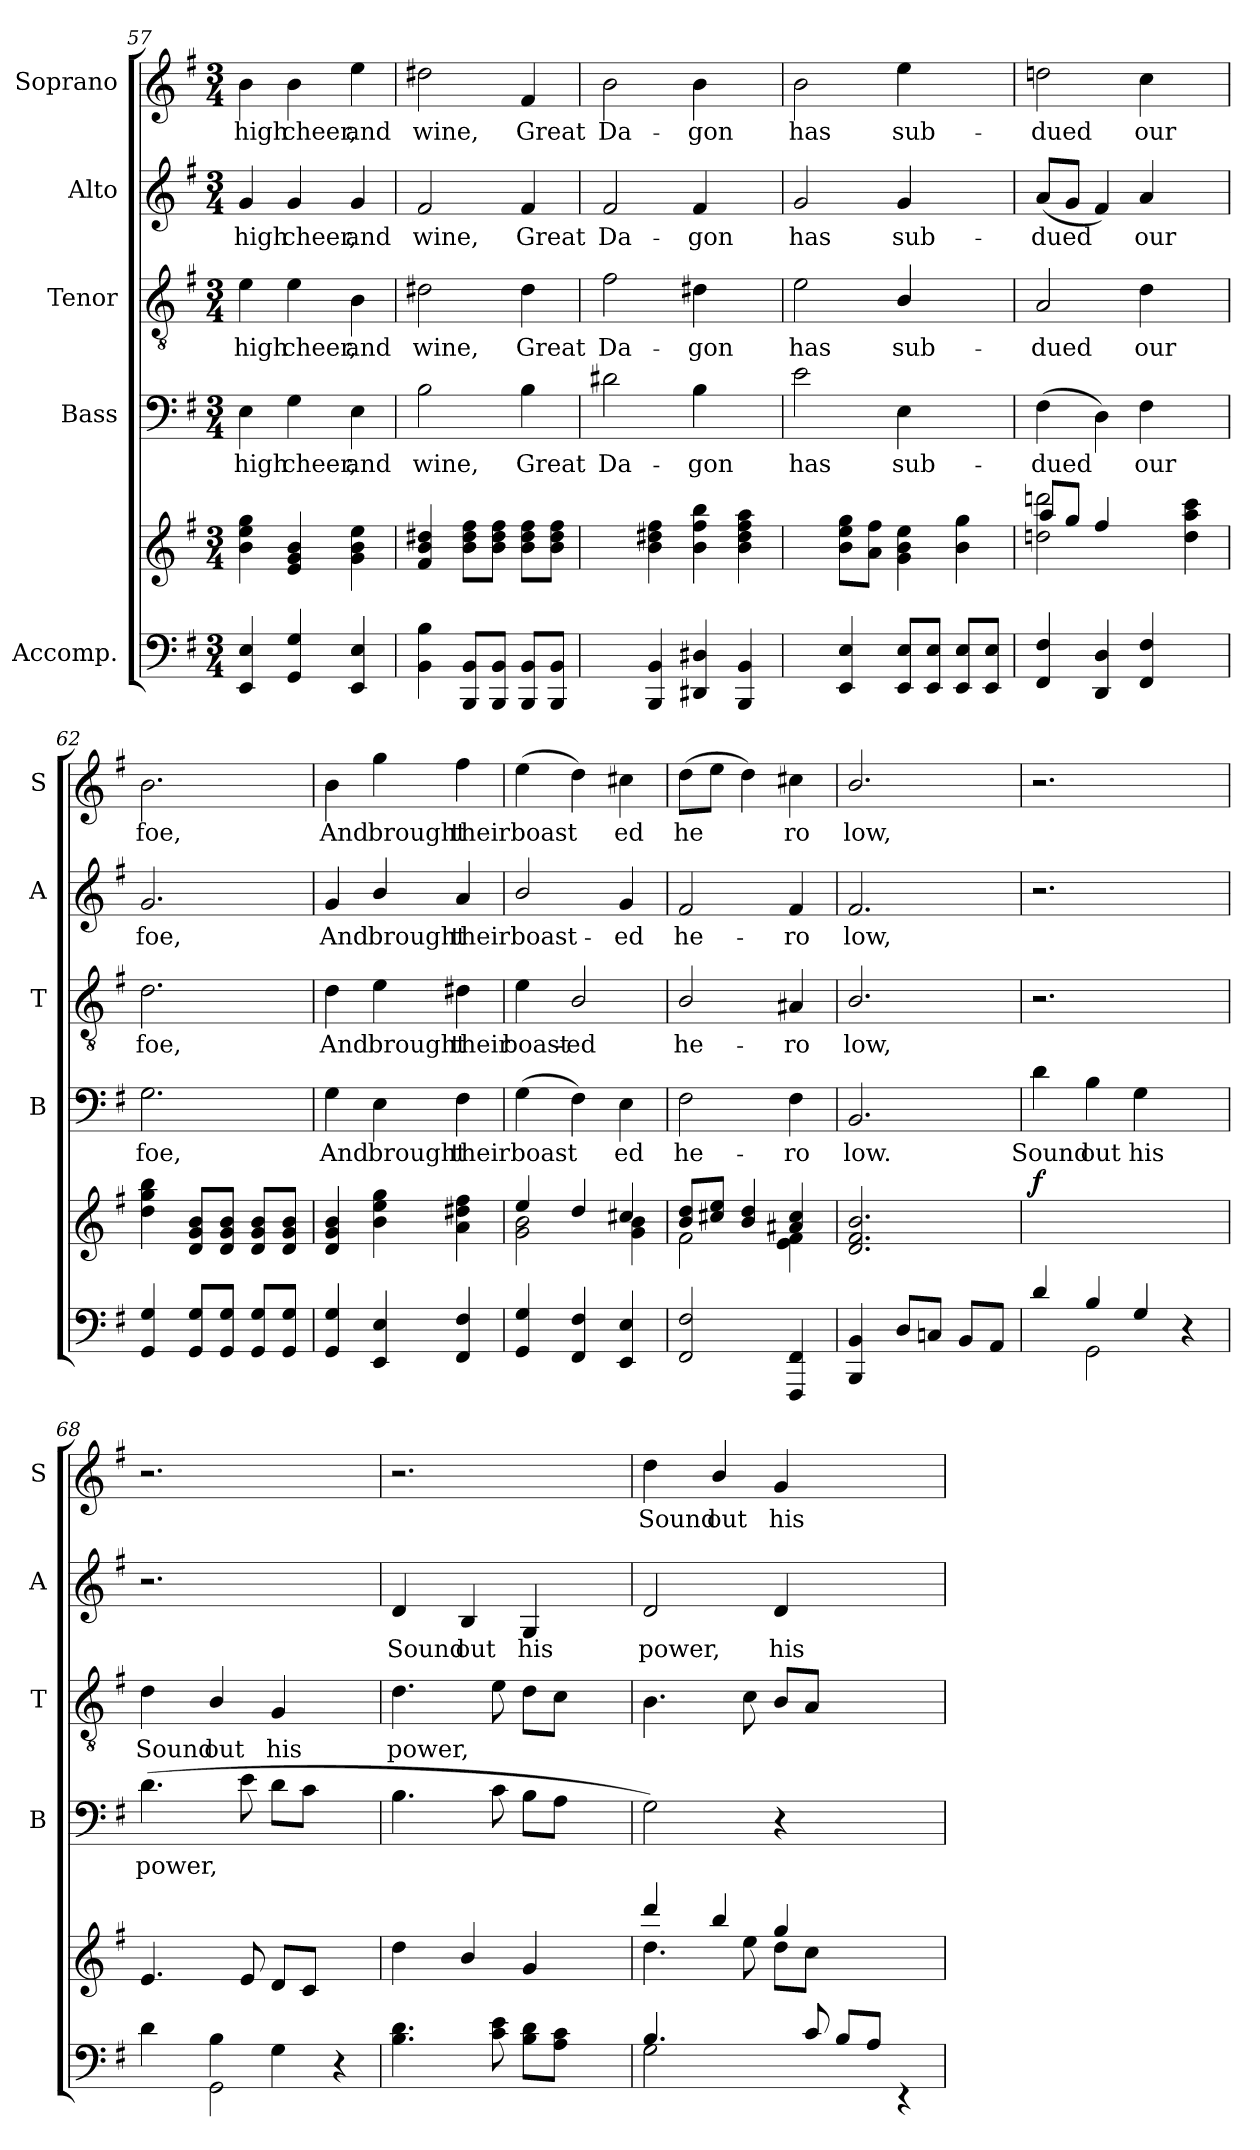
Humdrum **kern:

**kern	**kern	**dynam	**kern	**text	**kern	**text	**kern	**text	**kern	**text
*part5	*part5	*part5	*part4	*part4	*part3	*part3	*part2	*part2	*part1	*part1
*staff6	*staff5	*staff5/6	*staff4	*staff4	*staff3	*staff3	*staff2	*staff2	*staff1	*staff1
*I"Accomp.	*	*	*I"Bass	*	*I"Tenor	*	*I"Alto	*	*I"Soprano	*
*	*	*	*I'B	*	*I'T	*	*I'A	*	*I'S	*
*clefF4	*clefG2	*	*clefF4	*	*clefGv2	*	*clefG2	*	*clefG2	*
*k[f#]	*k[f#]	*	*k[f#]	*	*k[f#]	*	*k[f#]	*	*k[f#]	*
*G:	*G:	*	*G:	*	*G:	*	*G:	*	*G:	*
*M3/4	*M3/4	*	*M3/4	*	*M3/4	*	*M3/4	*	*M3/4	*
=57	=57	=57	=57	=57	=57	=57	=57	=57	=57	=57
!	!	!	!	!LO:LY:b	!	!LO:LY:b	!	!LO:LY:b	!	!LO:LY:b
4EE/ 4E/	4b\ 4ee\ 4gg\	.	4E\	high	4e\	high	4g/	high	4b\	high
!	!	!	!	!LO:LY:b	!	!LO:LY:b	!	!LO:LY:b	!	!LO:LY:b
4GG/ 4G/	4e/ 4g/ 4b/	.	4G\	cheer,	4e\	cheer,	4g/	cheer,	4b\	cheer,
!	!	!	!	!LO:LY:b	!	!LO:LY:b	!	!LO:LY:b	!	!LO:LY:b
4EE/ 4E/	4g\ 4b\ 4ee\	.	4E\	and	4B\	and	4g/	and	4ee\	and
=58	=58	=58	=58	=58	=58	=58	=58	=58	=58	=58
!	!	!	!	!LO:LY:b	!	!LO:LY:b	!	!LO:LY:b	!	!LO:LY:b
4BB\ 4B\	4f#/ 4b/ 4dd#X/	.	2B\	wine,	2d#X\	wine,	2f#/	wine,	2dd#X\	wine,
8BBB/ 8BB/L	8b\ 8dd#\ 8ff#\L	.	.	.	.	.	.	.	.	.
8BBB/ 8BB/J	8b\ 8dd#\ 8ff#\J	.	.	.	.	.	.	.	.	.
!	!	!	!	!LO:LY:b	!	!LO:LY:b	!	!LO:LY:b	!	!LO:LY:b
8BBB/ 8BB/L	8b\ 8dd#\ 8ff#\L	.	4B\	Great	4d#\	Great	4f#/	Great	4f#/	Great
8BBB/ 8BB/J	8b\ 8dd#\ 8ff#\J	.	.	.	.	.	.	.	.	.
!!LO:PB:g=z
=59	=59	=59	=59	=59	=59	=59	=59	=59	=59	=59
*	*^	*	*	*	*	*	*	*	*	*
!	!	!	!	!	!LO:LY:b	!	!LO:LY:b	!	!LO:LY:b	!	!LO:LY:b
4ryy	2.ryy	4ryy	.	2d#X\	Da-	2f#\	Da-	2f#/	Da-	2b\	Da-
4BBB/ 4BB/	.	4b\ 4dd#X\ 4ff#\	.	.	.	.	.	.	.	.	.
!	!	!	!	!	!LO:LY:b	!	!LO:LY:b	!	!LO:LY:b	!	!LO:LY:b
4DD#X/ 4D#X/	.	4b\ 4ff#\ 4bb\	.	4B\	-gon	4d#X\	-gon	4f#/	-gon	4b\	-gon
4BBB/ 4BB/	4ryy	4b\ 4dd#\ 4ff#\ 4aa\	.	4ryy	.	4ryy	.	4ryy	.	4ryy	.
=60	=60	=60	=60	=60	=60	=60	=60	=60	=60	=60	=60
!	!	!	!	!	!LO:LY:b	!	!LO:LY:b	!	!LO:LY:b	!	!LO:LY:b
4ryy	2.ryy	4ryy	.	2e\	has	2e\	has	2g/	has	2b\	has
4EE/ 4E/	.	8b\ 8ee\ 8gg\L	.	.	.	.	.	.	.	.	.
.	.	8a\ 8ff#\J	.	.	.	.	.	.	.	.	.
!	!	!	!	!	!LO:LY:b	!	!LO:LY:b	!	!LO:LY:b	!	!LO:LY:b
8EE/ 8E/L	.	4g\ 4b\ 4ee\	.	4E\	sub-	4B/	sub-	4g/	sub-	4ee\	sub-
8EE/ 8E/J	.	.	.	.	.	.	.	.	.	.	.
8EE/ 8E/L	4ryy	4b\ 4gg\	.	4ryy	.	4ryy	.	4ryy	.	4ryy	.
8EE/ 8E/J	.	.	.	.	.	.	.	.	.	.	.
=61	=61	=61	=61	=61	=61	=61	=61	=61	=61	=61	=61
!	!	!	!	!	!LO:LY:b	!	!LO:LY:b	!	!LO:LY:b	!	!LO:LY:b
4FF#/ 4F#/	2ddn\ 2dddn\	8aa/L	.	(>4F#\	-dued	2A/	-dued	(<8a/L	-dued	2ddn\	-dued
.	.	8gg/J	.	.	.	.	.	8g/J	.	.	.
4DD/ 4D/	.	4ff#/	.	4D\)	.	.	.	4f#/)	.	.	.
!	!	!	!	!	!LO:LY:b	!	!LO:LY:b	!	!LO:LY:b	!	!LO:LY:b
4FF#/ 4F#/	4ryy	4ryy	.	4F#\	our	4d\	our	4a/	our	4cc\	our
4ryy	4dd\ 4aa\ 4ccc\	4ryy	.	4ryy	.	4ryy	.	4ryy	.	4ryy	.
=62	=62	=62	=62	=62	=62	=62	=62	=62	=62	=62	=62
!	!	!	!	!	!LO:LY:b	!	!LO:LY:b	!	!LO:LY:b	!	!LO:LY:b
4GG/ 4G/	4dd\ 4gg\ 4bb\	2ryy	.	2.G\	foe,	2.d\	foe,	2.g/	foe,	2.b\	foe,
8GG/ 8G/L	8d/ 8g/ 8b/L	.	.	.	.	.	.	.	.	.	.
8GG/ 8G/J	8d/ 8g/ 8b/J	.	.	.	.	.	.	.	.	.	.
8GG/ 8G/L	8d/ 8g/ 8b/L	4ryy	.	.	.	.	.	.	.	.	.
8GG/ 8G/J	8d/ 8g/ 8b/J	.	.	.	.	.	.	.	.	.	.
=63	=63	=63	=63	=63	=63	=63	=63	=63	=63	=63	=63
!	!	!	!	!	!LO:LY:b	!	!LO:LY:b	!	!LO:LY:b	!	!LO:LY:b
4GG/ 4G/	4d/ 4g/ 4b/	2ryy	.	4G\	And	4d\	And	4g/	And	4b\	And
!	!	!	!	!	!LO:LY:b	!	!LO:LY:b	!	!LO:LY:b	!	!LO:LY:b
4EE/ 4E/	4b\ 4ee\ 4gg\	.	.	4E\	brought	4e\	brought	4b/	brought	4gg\	brought
!	!	!	!	!	!LO:LY:b	!	!LO:LY:b	!	!LO:LY:b	!	!LO:LY:b
4FF#/ 4F#/	4a\ 4dd#X\ 4ff#\	4ryy	.	4F#\	their	4d#X\	their	4a/	their	4ff#\	their
=64	=64	=64	=64	=64	=64	=64	=64	=64	=64	=64	=64
!	!	!	!	!	!LO:LY:b	!	!LO:LY:b	!	!LO:LY:b	!	!LO:LY:b
4GG/ 4G/	4ee/	2g\ 2b\	.	(>4G\	boast­	4e\	boast-	2b/	boast-	(>4ee\	boast­
!	!	!	!	!	!	!	!LO:LY:b	!	!	!	!
4FF#/ 4F#/	4dd/	.	.	4F#\)	.	2B/	-ed	.	.	4dd\)	.
!	!	!	!	!	!LO:LY:b	!	!	!	!LO:LY:b	!	!LO:LY:b
4EE/ 4E/	4cc#X/	4g\ 4b\	.	4E\	ed	.	.	4g/	-ed	4cc#X\	ed
=65	=65	=65	=65	=65	=65	=65	=65	=65	=65	=65	=65
!	!	!	!	!	!LO:LY:b	!	!LO:LY:b	!	!LO:LY:b	!	!LO:LY:b
2FF#/ 2F#/	8b/ 8dd/L	2f#\	.	2F#\	he-	2B/	he-	2f#/	he-	(>8dd\L	he­
.	8cc#X/ 8ee/J	.	.	.	.	.	.	.	.	8ee\J	.
.	4b/ 4dd/	.	.	.	.	.	.	.	.	4dd\)	.
!	!	!	!	!	!LO:LY:b	!	!LO:LY:b	!	!LO:LY:b	!	!LO:LY:b
4FFF#/ 4FF#/	4a#X/ 4cc#/	4e\ 4f#\	.	4F#\	-ro	4A#X/	-ro	4f#/	-ro	4cc#X\	ro
=66	=66	=66	=66	=66	=66	=66	=66	=66	=66	=66	=66
!	!	!	!	!	!LO:LY:b	!	!LO:LY:b	!	!LO:LY:b	!	!LO:LY:b
4BBB/ 4BB/	2.d/ 2.f#/ 2.b/	2ryy	.	2.BB/	low.	2.B/	low,	2.f#/	low,	2.b/	low,
8D/L	.	.	.	.	.	.	.	.	.	.	.
8Cn/J	.	.	.	.	.	.	.	.	.	.	.
8BB/L	.	4ryy	.	.	.	.	.	.	.	.	.
8AA/J	.	.	.	.	.	.	.	.	.	.	.
*	*v	*v	*	*	*	*	*	*	*	*	*
!!LO:LB:g=z
=67	=67	=67	=67	=67	=67	=67	=67	=67	=67	=67
*^	*	*	*	*	*	*	*	*	*	*
*	*^	*	*	*	*	*	*	*	*	*	*
!	!	!	!	!LO:DY:a	!	!LO:LY:b	!	!	!	!	!	!
4d/	2.ryy	4ryy	1ryy	f	4d\	Sound	2.r	.	2.r	.	2.r	.
!	!	!	!	!	!	!LO:LY:b	!	!	!	!	!	!
4B/	.	2GG\	.	.	4B\	out	.	.	.	.	.	.
!	!	!	!	!	!	!LO:LY:b	!	!	!	!	!	!
4G/	.	.	.	.	4G\	his	.	.	.	.	.	.
4ryy	4ryy	4r	.	.	4ryy	.	4ryy	.	4ryy	.	4ryy	.
=68	=68	=68	=68	=68	=68	=68	=68	=68	=68	=68	=68	=68
!	!	!	!	!	!	!LO:LY:b	!	!LO:LY:b	!	!	!	!
4d\	2.ryy	4ryy	4.e/	.	(>4.d\	power,	4d\	Sound	2.r	.	2.r	.
!	!	!	!	!	!	!	!	!LO:LY:b	!	!	!	!
4B\	.	2GG\	.	.	.	.	4B/	out	.	.	.	.
.	.	.	8e/	.	8e\	.	.	.	.	.	.	.
!	!	!	!	!	!	!	!	!LO:LY:b	!	!	!	!
4G\	.	.	8d/L	.	8d\L	.	4G/	his	.	.	.	.
.	.	.	8c/J	.	8c\J	.	.	.	.	.	.	.
4ryy	4ryy	4r	4ryy	.	4ryy	.	4ryy	.	4ryy	.	4ryy	.
=69	=69	=69	=69	=69	=69	=69	=69	=69	=69	=69	=69	=69
!	!	!	!	!	!	!	!	!LO:LY:b	!	!LO:LY:b	!	!
4.B\ 4.d\	2.ryy	4ryy	4dd\	.	4.B\	.	4.d\	power,	4d/	Sound	2.r	.
!	!	!	!	!	!	!	!	!	!	!LO:LY:b	!	!
.	.	2ryy	4b/	.	.	.	.	.	4B/	out	.	.
8c\ 8e\	.	.	.	.	8c\	.	8e\	.	.	.	.	.
!	!	!	!	!	!	!	!	!	!	!LO:LY:b	!	!
8B\ 8d\L	.	.	4g/	.	8B\L	.	8d\L	.	4G/	his	.	.
8A\ 8c\J	.	.	.	.	8A\J	.	8c\J	.	.	.	.	.
4ryy	4ryy	4ryy	4ryy	.	4ryy	.	4ryy	.	4ryy	.	4ryy	.
=70	=70	=70	=70	=70	=70	=70	=70	=70	=70	=70	=70	=70
*	*	*	*^	*	*	*	*	*	*	*	*	*
!	!	!	!	!	!	!	!	!	!	!	!LO:LY:b	!	!LO:LY:b
*	*v	*v	*	*	*	*	*	*	*	*	*	*	*
4.B/	2G\	4ddd/	4.dd\	.	2G\)	.	4.B\	.	2d/	power,	4dd\	Sound
!	!	!	!	!	!	!	!	!	!	!	!	!LO:LY:b
.	.	4bb/	.	.	.	.	.	.	.	.	4b/	out
4ryy	.	.	8ee\	.	.	.	8c\	.	.	.	.	.
!	!	!	!	!	!	!	!	!	!	!LO:LY:b	!	!LO:LY:b
.	2ryy	4gg/	8dd\L	.	4r	.	8B/L	.	4d/	his	4g/	his
8c/	.	.	8cc\J	.	.	.	8A/J	.	.	.	.	.
8B/L	.	2ryy	2ryy	.	2ryy	.	2ryy	.	2ryy	.	2ryy	.
8A/J	.	.	.	.	.	.	.	.	.	.	.	.
4ryy	4rEE	.	.	.	.	.	.	.	.	.	.	.
*v	*v	*	*	*	*	*	*	*	*	*	*	*
*	*v	*v	*	*	*	*	*	*	*	*	*
=	=	=	=	=	=	=	=	=	=	=
*-	*-	*-	*-	*-	*-	*-	*-	*-	*-	*-
